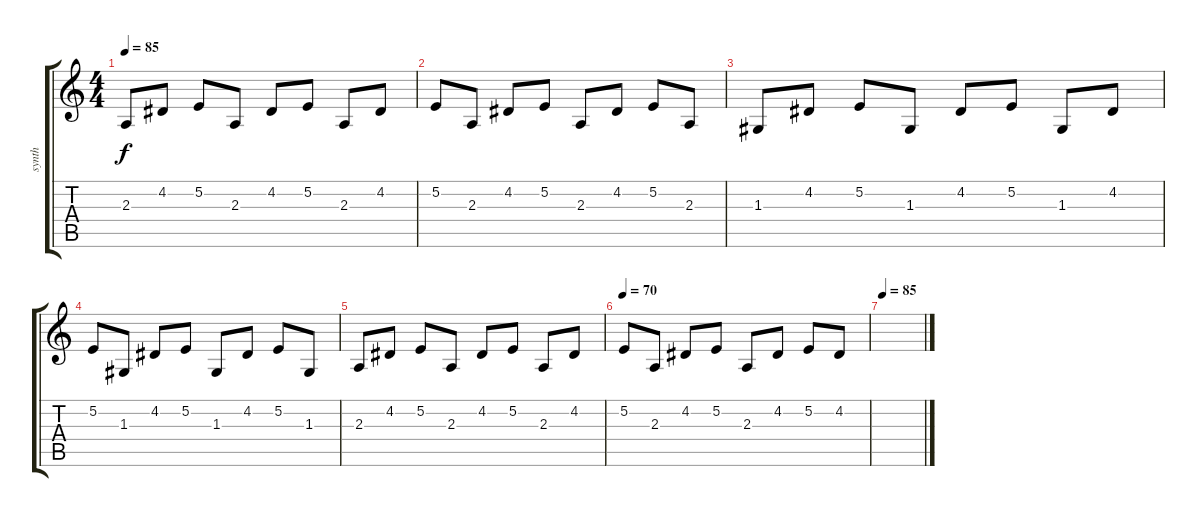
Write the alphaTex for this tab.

\track ("synth" "synth") {instrument synthvoice}
\staff {score tabs}
\tuning (E4 B3 G3 D3 A2 E2) {hide}
\ts (4 4)
\tempo 85
\clef g2
\ks c
2.3.8{dy f} 4.2.8 5.2.8 2.3.8 4.2.8 5.2.8 2.3.8 4.2.8 |
5.2.8 2.3.8 4.2.8 5.2.8 2.3.8 4.2.8 5.2.8 2.3.8 |
1.3.8 4.2.8 5.2.8 1.3.8 4.2.8 5.2.8 1.3.8 4.2.8 |
5.2.8 1.3.8 4.2.8 5.2.8 1.3.8 4.2.8 5.2.8 1.3.8 |
2.3.8 4.2.8 5.2.8 2.3.8 4.2.8 5.2.8 2.3.8 4.2.8 |
\tempo 70
5.2.8 2.3.8 4.2.8 5.2.8 2.3.8 4.2.8 5.2.8 4.2.8 |
\tempo 85
